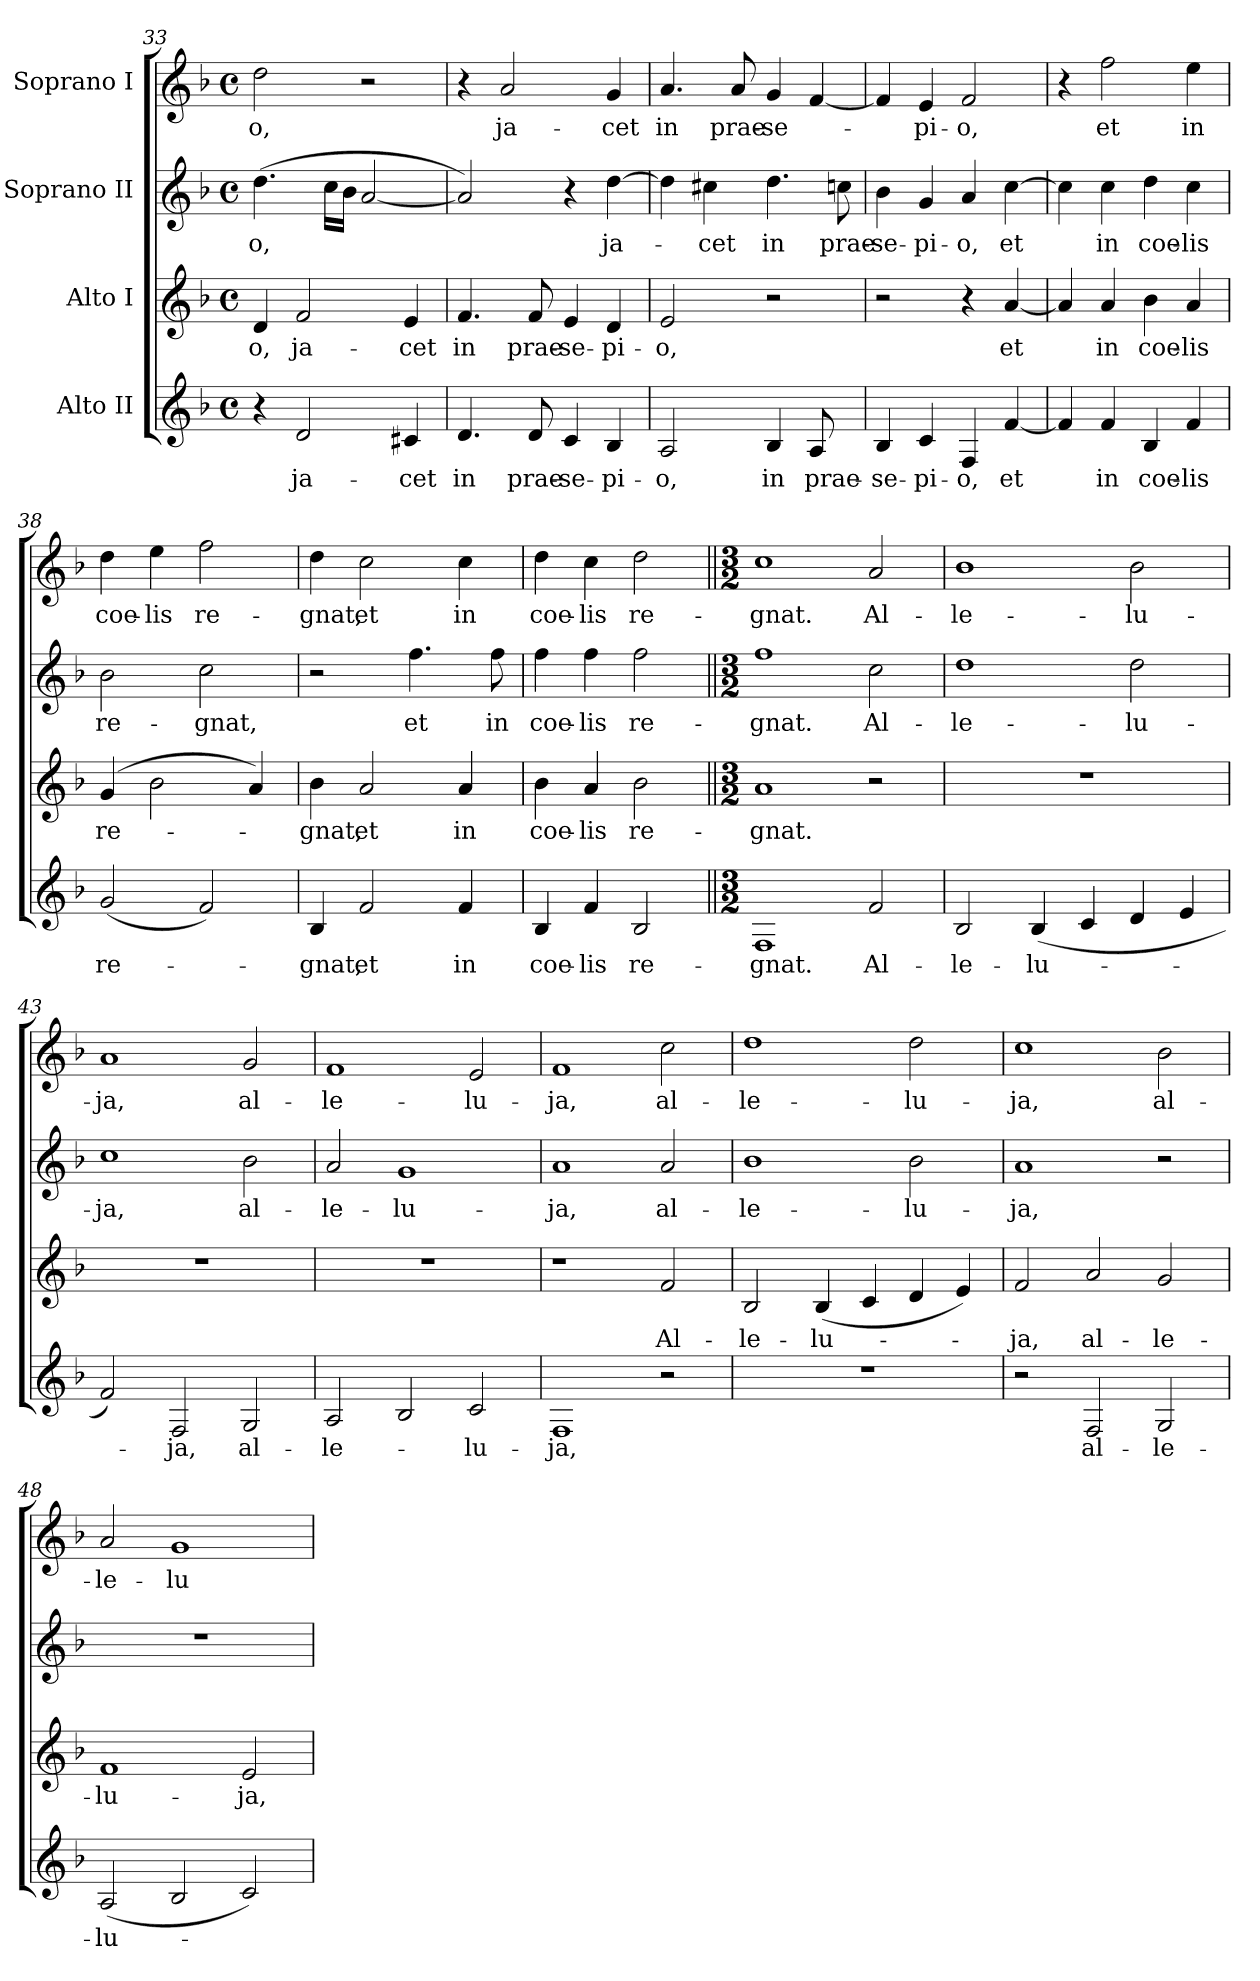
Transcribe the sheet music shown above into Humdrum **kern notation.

**kern	**text	**kern	**text	**kern	**text	**kern	**text
*part4	*part4	*part3	*part3	*part2	*part2	*part1	*part1
*staff4	*staff4	*staff3	*staff3	*staff2	*staff2	*staff1	*staff1
*I"Alto II	*	*I"Alto I	*	*I"Soprano II	*	*I"Soprano I	*
*clefG2	*	*clefG2	*	*clefG2	*	*clefG2	*
*k[b-]	*	*k[b-]	*	*k[b-]	*	*k[b-]	*
*F:	*	*F:	*	*F:	*	*F:	*
*M4/4	*	*M4/4	*	*M4/4	*	*M4/4	*
*met(c)	*	*met(c)	*	*met(c)	*	*met(c)	*
=33	=33	=33	=33	=33	=33	=33	=33
4r	.	4d/	-o,	(4.dd\	-o,	2dd\	-o,
2d/	ja-	2f/	ja-	.	.	.	.
.	.	.	.	16cc\LL	.	.	.
.	.	.	.	16b-\JJ	.	.	.
.	.	.	.	[2a/	.	2r	.
4c#X/	-cet	4e/	-cet	.	.	.	.
=34	=34	=34	=34	=34	=34	=34	=34
4.d/	in	4.f/	in	2a/])	.	4r	.
.	.	.	.	.	.	2a/	ja-
8d/	prae-	8f/	prae-	.	.	.	.
4c/	-se-	4e/	-se-	4r	.	.	.
4B-/	-pi-	4d/	-pi-	[4dd\	ja-	4g/	-cet
=35	=35	=35	=35	=35	=35	=35	=35
2A/	-o,	2e/	-o,	4dd\]	.	4.a/	in
.	.	.	.	4cc#X\	-cet	.	.
.	.	.	.	.	.	8a/	prae-
4B-/	in	2r	.	4.dd\	in	4g/	-se-
8A/	prae-	.	.	.	.	[4f/	.
8ryy	.	.	.	8ccn\	prae-	.	.
=36	=36	=36	=36	=36	=36	=36	=36
4B-/	-se-	2r	.	4b-\	-se-	4f/]	.
4c/	-pi-	.	.	4g/	-pi-	4e/	-pi-
4F/	-o,	4r	.	4a/	-o,	2f/	-o,
[4f/	et	[4a/	et	[4cc\	et	.	.
!!LO:LB:g=z
=37	=37	=37	=37	=37	=37	=37	=37
4f/]	.	4a/]	.	4cc\]	.	4r	.
4f/	in	4a/	in	4cc\	in	2ff\	et
4B-/	coe-	4b-\	coe-	4dd\	coe-	.	.
4f/	-lis	4a/	-lis	4cc\	-lis	4ee\	in
=38	=38	=38	=38	=38	=38	=38	=38
(2g/	re-	(4g/	re-	2b-\	re-	4dd\	coe-
.	.	2b-\	.	.	.	4ee\	-lis
2f/)	.	.	.	2cc\	-gnat,	2ff\	re-
.	.	4a/)	.	.	.	.	.
=39	=39	=39	=39	=39	=39	=39	=39
4B-/	-gnat,	4b-\	-gnat,	2r	.	4dd\	-gnat,
2f/	et	2a/	et	.	.	2cc\	et
.	.	.	.	4.ff\	et	.	.
4f/	in	4a/	in	.	.	4cc\	in
.	.	.	.	8ff\	in	.	.
=40	=40	=40	=40	=40	=40	=40	=40
4B-/	-coe-	4b-\	-coe-	4ff\	-coe-	4dd\	coe-
4f/	lis	4a/	lis	4ff\	lis	4cc\	-lis
2B-/	re-	2b-\	re-	2ff\	re-	2dd\	re-
=41||	=41||	=41||	=41||	=41||	=41||	=41||	=41||
*M3/2	*	*M3/2	*	*M3/2	*	*M3/2	*
1F	-gnat.	1a	-gnat.	1ff	-gnat.	1cc	-gnat.
2f/	Al-	2r	.	2cc\	Al-	2a/	Al-
=42	=42	=42	=42	=42	=42	=42	=42
2B-/	-le-	1.r	.	1dd	-le-	1b-	-le-
(4B-/	-lu-	.	.	.	.	.	.
4c/	.	.	.	.	.	.	.
4d/	.	.	.	2dd\	-lu-	2b-\	-lu-
4e/	.	.	.	.	.	.	.
=43	=43	=43	=43	=43	=43	=43	=43
2f/)	.	1.r	.	1cc	-ja,	1a	-ja,
2F/	-ja,	.	.	.	.	.	.
2G/	al-	.	.	2b-\	al-	2g/	al-
!!LO:LB:g=z
=44	=44	=44	=44	=44	=44	=44	=44
2A/	-le-	1.r	.	2a/	-le-	1f	-le-
2B-/	.	.	.	1g	-lu-	.	.
2c/	-lu-	.	.	.	.	2e/	-lu-
=45	=45	=45	=45	=45	=45	=45	=45
1F	-ja,	1r	.	1a	-ja,	1f	-ja,
2r	.	2f/	Al-	2a/	al-	2cc\	al-
=46	=46	=46	=46	=46	=46	=46	=46
1.r	.	2B-/	-le-	1b-	-le-	1dd	-le-
.	.	(4B-/	-lu-	.	.	.	.
.	.	4c/	.	.	.	.	.
.	.	4d/	.	2b-\	-lu-	2dd\	-lu-
.	.	4e/)	.	.	.	.	.
=47	=47	=47	=47	=47	=47	=47	=47
2r	.	2f/	-ja,	1a	-ja,	1cc	-ja,
2F/	al-	2a/	al-	.	.	.	.
2G/	-le-	2g/	-le-	2r	.	2b-\	al-
=48	=48	=48	=48	=48	=48	=48	=48
(2A/	-lu-	1f	-lu-	1.r	.	2a/	-le-
2B-/	.	.	.	.	.	1g	-lu-
2c/)	.	2e/	-ja,	.	.	.	.
=	=	=	=	=	=	=	=
*-	*-	*-	*-	*-	*-	*-	*-
